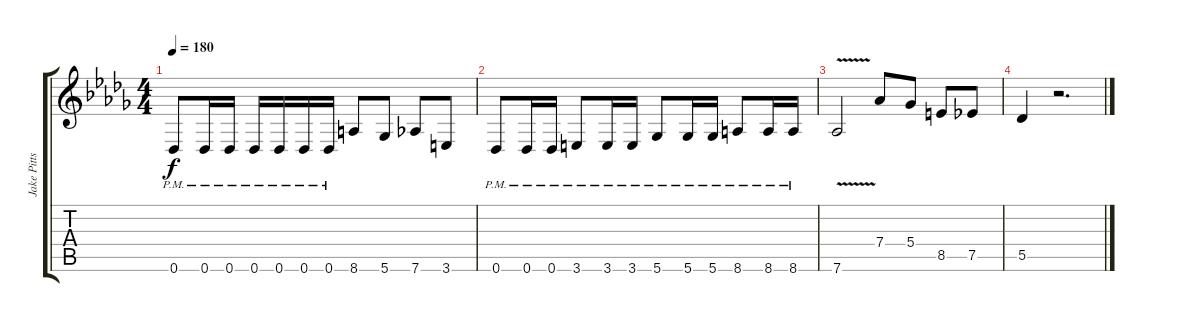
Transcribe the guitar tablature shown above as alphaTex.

\track ("Jake Pitts" "Jake Pitts") {instrument distortionguitar}
\staff {score tabs}
\tuning (Eb4 Bb3 Gb3 Db3 Ab2 Db2) {hide}
\ts (4 4)
\tempo 180
\clef g2
\ks db
0.6{pm}.8{dy f} 0.6{pm}.16 0.6{pm}.16 0.6{pm}.16 0.6{pm}.16 0.6{pm}.16 0.6{pm}.16 8.6.8 5.6.8 7.6.8 3.6.8 |
0.6{pm}.8 0.6{pm}.16 0.6{pm}.16 3.6{pm}.8 3.6{pm}.16 3.6{pm}.16 5.6{pm}.8 5.6{pm}.16 5.6{pm}.16 8.6{pm}.8 8.6{pm}.16 8.6{pm}.16 |
7.6{v}.2 7.4.8 5.4.8 8.5.8 7.5.8 |
5.5.4 r.2{d}
